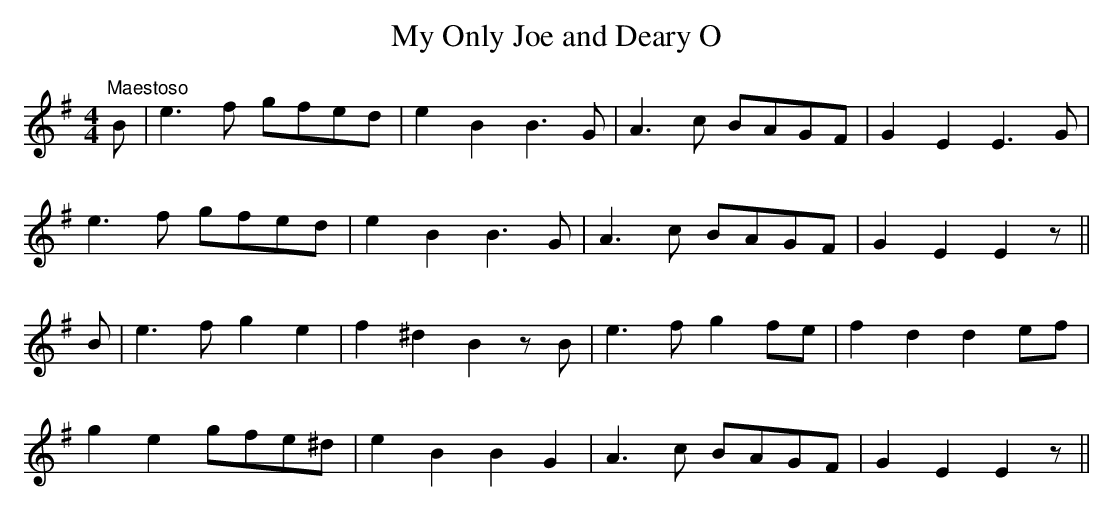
X:1
T:My Only Joe and Deary O
M:4/4
L:1/8
K:Em
"Maestoso"B|e3 f gfed|e2 B2 B3 G|A3 c BAGF|G2 E2 E3 G|
e3 f gfed|e2 B2 B3 G|A3 c BAGF|G2 E2 E2 z||
B|e3 f g2 e2|f2 ^d2 B2 z B|e3 f g2 fe|f2 d2 d2 ef|
g2 e2 gfe^d|e2 B2 B2 G2|A3 c BAGF|G2 E2 E2 z||
